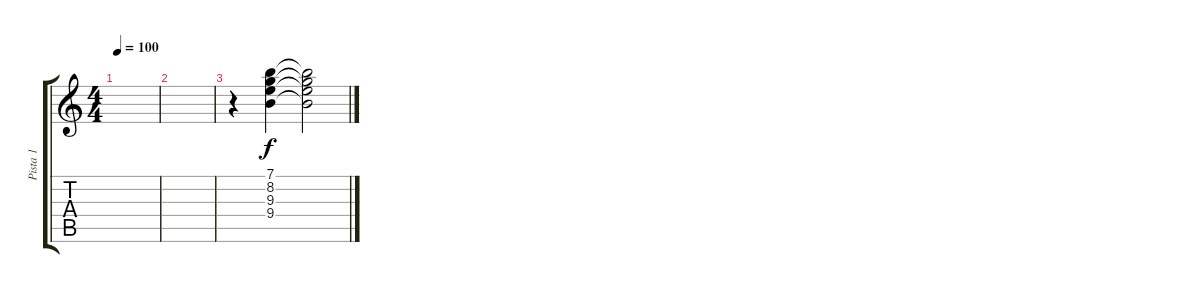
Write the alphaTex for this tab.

\track ("Pista 1" "Pista 1") {instrument distortionguitar}
\staff {score tabs}
\tuning (E4 B3 G3 D3 A2 E2) {hide}
\ts (4 4)
\tempo 100
\clef g2
\ks c
|
|
r.4 (7.1 8.2 9.3 9.4).4 (7.1{t} 8.2{t} 9.3{t} 9.4{t}).2
